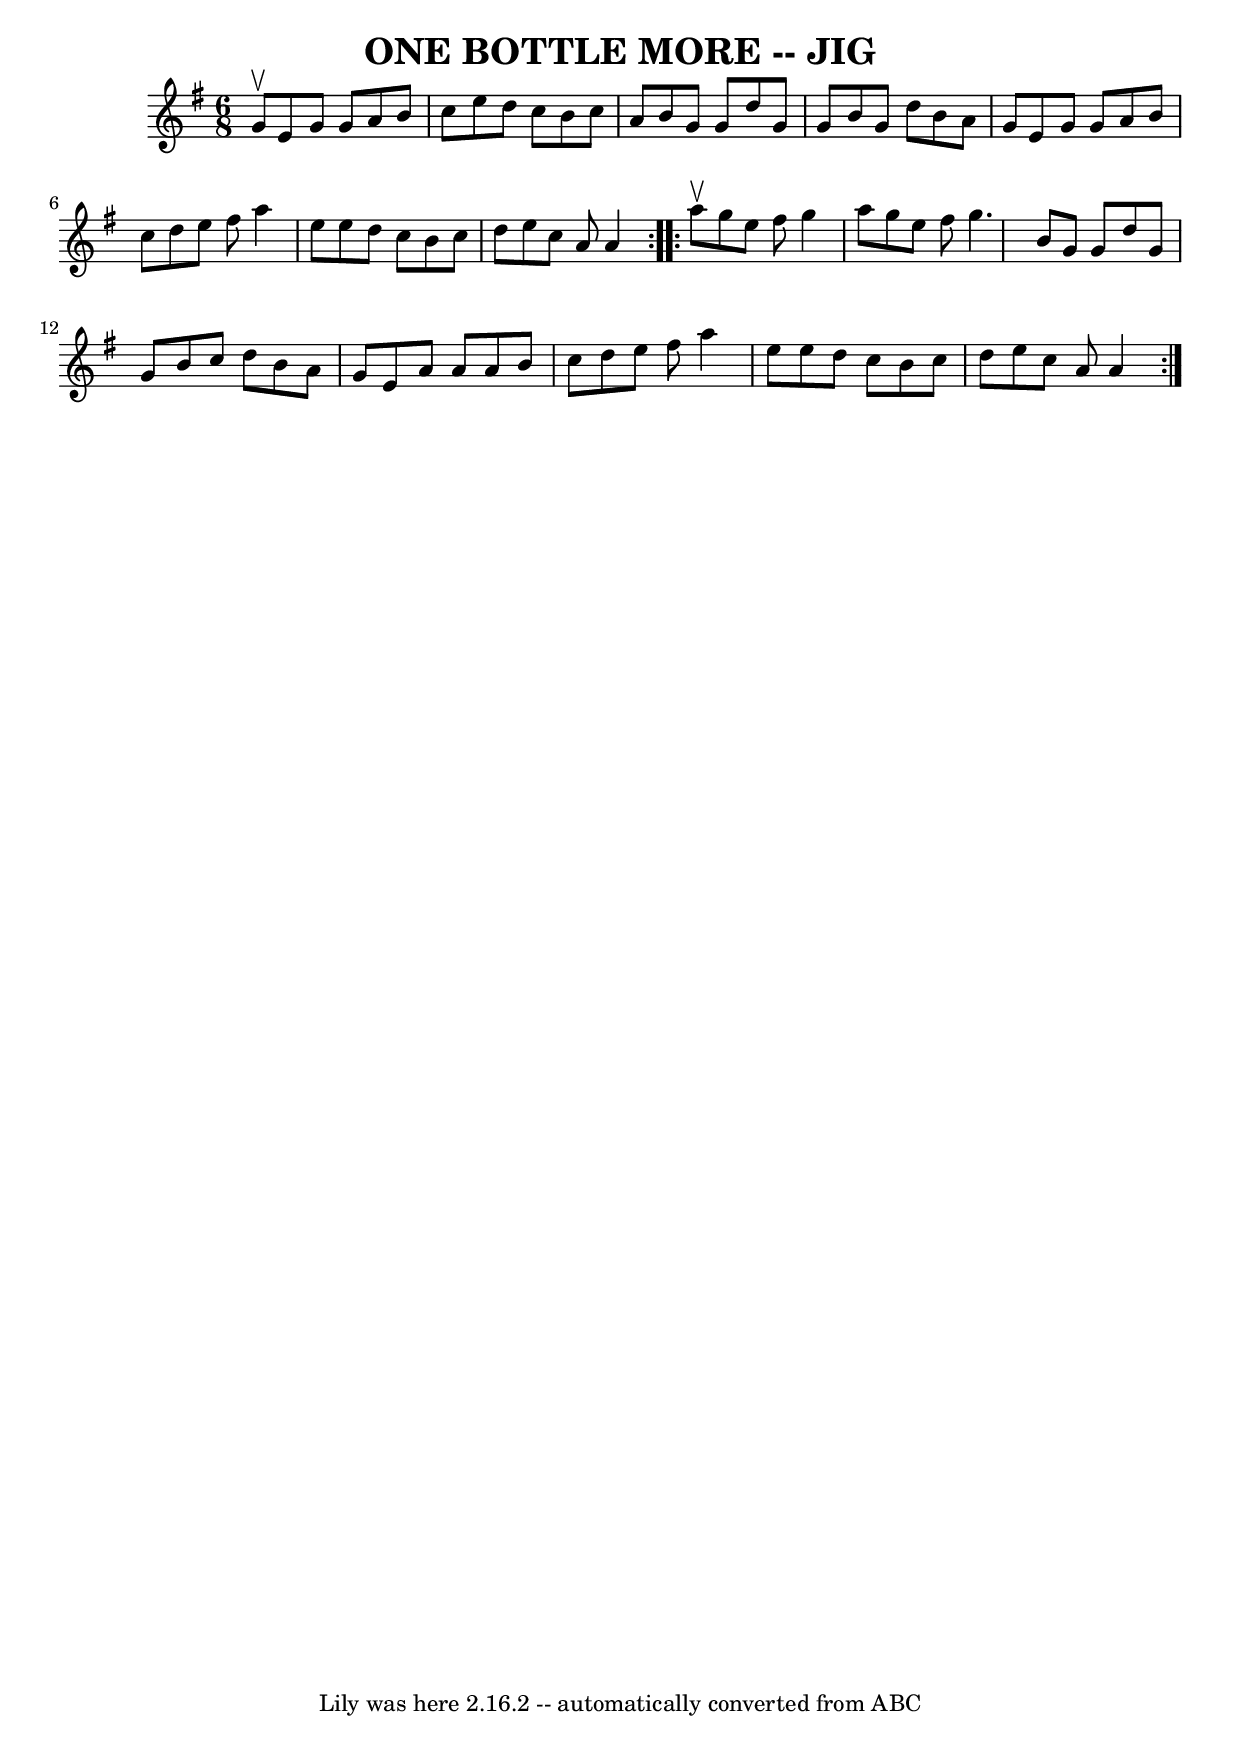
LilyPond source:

\version "2.16.2"
\include "Mammoth.ily"
\header {
  %% book = "Ryan's Mammoth Collection of Fiddle Tunes"
  crossRefNumber = "1"
  footnotes = ""
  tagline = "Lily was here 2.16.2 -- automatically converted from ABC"
  title = "ONE BOTTLE MORE -- JIG"

}
voicedefault =  {



  \repeat volta 2 {

    \time 6/8 
    \key a \dorian
 g'8^\upbow       |
    e'8 g'8 g'8    
    a'8 b'8 c''8    |
    e''8 d''8 c''8 b'8 c''8 a'8    
    |
    b'8 g'8 g'8 d''8 g'8 g'8    |
    b'8 g'8    
    d''8 b'8 a'8 g'8        |
    e'8 g'8 g'8 a'8 b'8    
    c''8    |
    d''8 e''8 fis''8 a''4 e''8    |
    e''8    
    d''8 c''8 b'8 c''8 d''8    |
    e''8 c''8 a'8 a'4    

  }     
  \repeat volta 2 {
    a''8^\upbow       |
    g''8 e''8 fis''8  
    g''4 a''8    |
    g''8 e''8 fis''8 g''4.    |
    b'8  
    g'8 g'8 d''8 g'8 g'8    |
    b'8 c''8 d''8 b'8    
    a'8 g'8        |
    e'8 a'8 a'8 a'8 b'8 c''8    
    |
    d''8 e''8 fis''8 a''4 e''8    |
    e''8 d''8    
    c''8 b'8 c''8 d''8    |
    e''8 c''8 a'8 a'4    
  }   

}

\score{
  <<

    \context Staff="default"
    {
      \voicedefault 
      
    }

  >>
  \layout {
    
  }
  \midi {
  }

}
